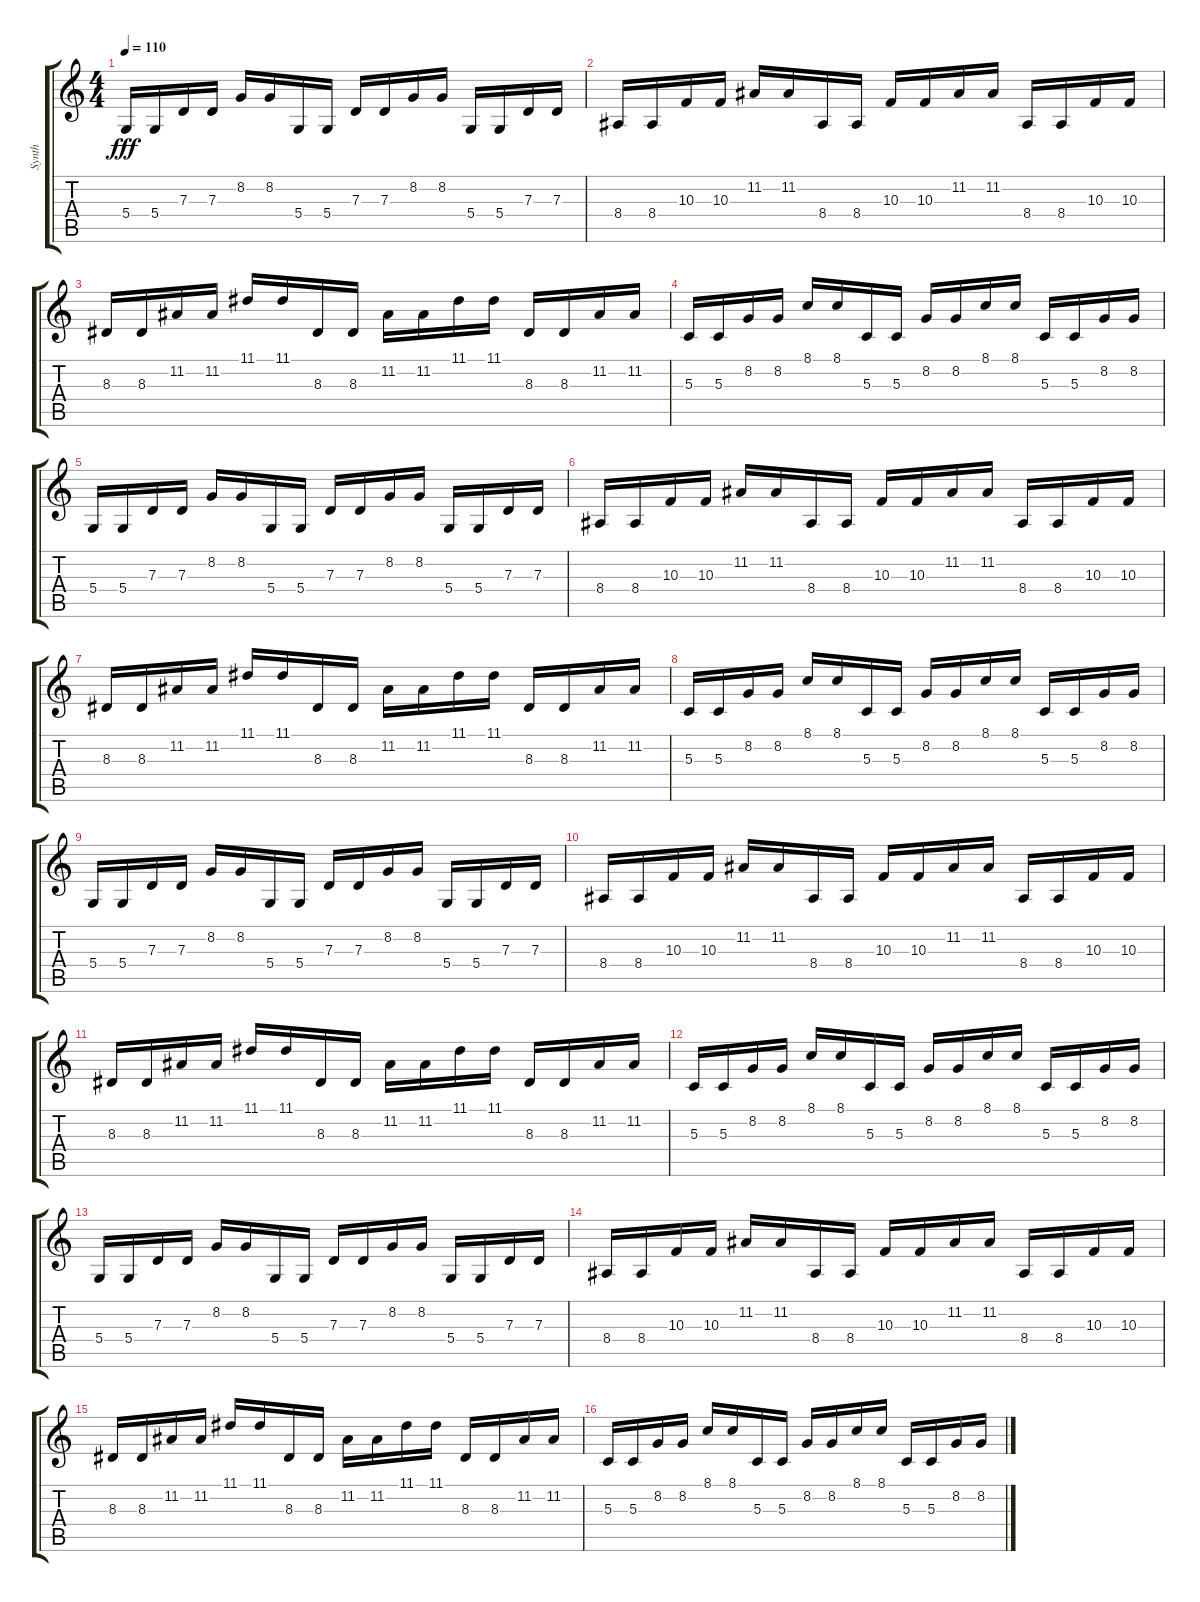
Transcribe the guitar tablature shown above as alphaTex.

\track ("Synth" "Synth") {instrument pad3polysynth}
\staff {score tabs}
\tuning (E4 B3 G3 D3 A2 E2) {hide}
\ts (4 4)
\tempo 110
\clef g2
\ks c
5.4.16{dy fff} 5.4.16 7.3.16 7.3.16 8.2.16 8.2.16 5.4.16 5.4.16 7.3.16 7.3.16 8.2.16 8.2.16 5.4.16 5.4.16 7.3.16 7.3.16 |
8.4.16 8.4.16 10.3.16 10.3.16 11.2.16 11.2.16 8.4.16 8.4.16 10.3.16 10.3.16 11.2.16 11.2.16 8.4.16 8.4.16 10.3.16 10.3.16 |
8.3.16 8.3.16 11.2.16 11.2.16 11.1.16 11.1.16 8.3.16 8.3.16 11.2.16 11.2.16 11.1.16 11.1.16 8.3.16 8.3.16 11.2.16 11.2.16 |
5.3.16 5.3.16 8.2.16 8.2.16 8.1.16 8.1.16 5.3.16 5.3.16 8.2.16 8.2.16 8.1.16 8.1.16 5.3.16 5.3.16 8.2.16 8.2.16 |
5.4.16{instrument pad3polysynth} 5.4.16 7.3.16 7.3.16 8.2.16 8.2.16 5.4.16 5.4.16 7.3.16 7.3.16 8.2.16 8.2.16 5.4.16 5.4.16 7.3.16 7.3.16 |
8.4.16 8.4.16 10.3.16 10.3.16 11.2.16 11.2.16 8.4.16 8.4.16 10.3.16 10.3.16 11.2.16 11.2.16 8.4.16 8.4.16 10.3.16 10.3.16 |
8.3.16 8.3.16 11.2.16 11.2.16 11.1.16 11.1.16 8.3.16 8.3.16 11.2.16 11.2.16 11.1.16 11.1.16 8.3.16 8.3.16 11.2.16 11.2.16 |
5.3.16 5.3.16 8.2.16 8.2.16 8.1.16 8.1.16 5.3.16 5.3.16 8.2.16 8.2.16 8.1.16 8.1.16 5.3.16 5.3.16 8.2.16 8.2.16 |
5.4.16 5.4.16 7.3.16 7.3.16 8.2.16 8.2.16 5.4.16 5.4.16 7.3.16 7.3.16 8.2.16 8.2.16 5.4.16 5.4.16 7.3.16 7.3.16 |
8.4.16 8.4.16 10.3.16 10.3.16 11.2.16 11.2.16 8.4.16 8.4.16 10.3.16 10.3.16 11.2.16 11.2.16 8.4.16 8.4.16 10.3.16 10.3.16 |
8.3.16 8.3.16 11.2.16 11.2.16 11.1.16 11.1.16 8.3.16 8.3.16 11.2.16 11.2.16 11.1.16 11.1.16 8.3.16 8.3.16 11.2.16 11.2.16 |
5.3.16 5.3.16 8.2.16 8.2.16 8.1.16 8.1.16 5.3.16 5.3.16 8.2.16 8.2.16 8.1.16 8.1.16 5.3.16 5.3.16 8.2.16 8.2.16 |
5.4.16{instrument lead2sawtooth} 5.4.16 7.3.16 7.3.16 8.2.16 8.2.16 5.4.16 5.4.16 7.3.16 7.3.16 8.2.16 8.2.16 5.4.16 5.4.16 7.3.16 7.3.16 |
8.4.16 8.4.16 10.3.16 10.3.16 11.2.16 11.2.16 8.4.16 8.4.16 10.3.16 10.3.16 11.2.16 11.2.16 8.4.16 8.4.16 10.3.16 10.3.16 |
8.3.16 8.3.16 11.2.16 11.2.16 11.1.16 11.1.16 8.3.16 8.3.16 11.2.16 11.2.16 11.1.16 11.1.16 8.3.16 8.3.16 11.2.16 11.2.16 |
5.3.16 5.3.16 8.2.16 8.2.16 8.1.16 8.1.16 5.3.16 5.3.16 8.2.16 8.2.16 8.1.16 8.1.16 5.3.16 5.3.16 8.2.16 8.2.16
